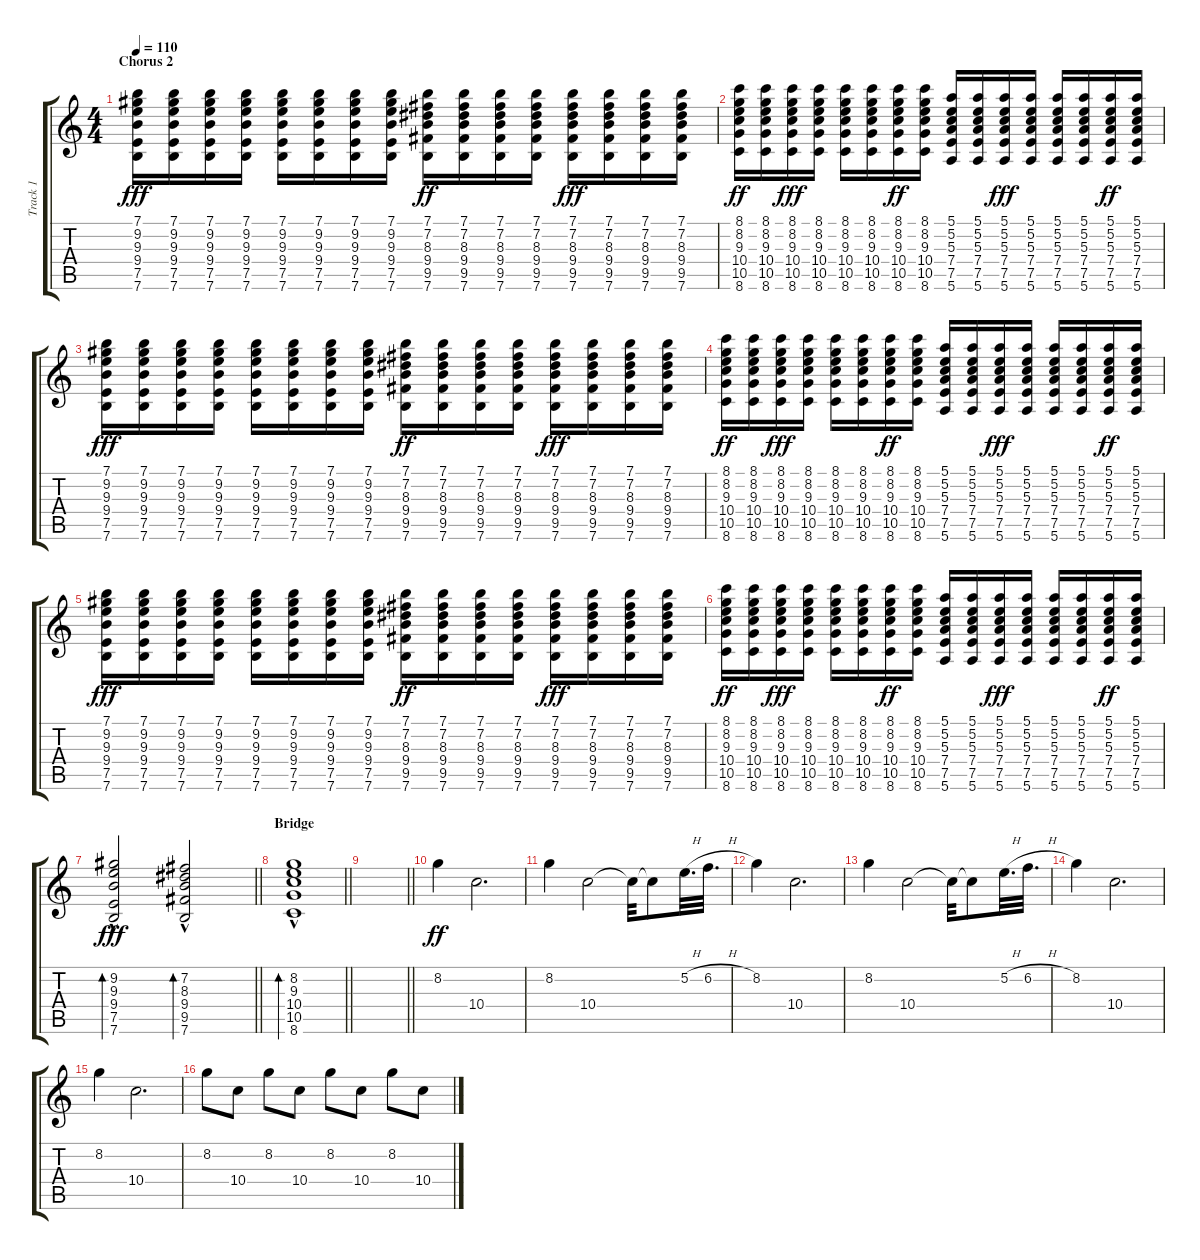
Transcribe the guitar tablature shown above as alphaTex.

\track ("Track 1" "Track 1") {instrument distortionguitar}
\staff {score tabs}
\tuning (E4 B3 G3 D3 A2 E2) {hide}
\ts (4 4)
\section ("" "Chorus 2")
\tempo 110
\clef g2
\ks c
(7.1 9.2 9.3 9.4 7.5 7.6).16{dy fff} (7.1 9.2 9.3 9.4 7.5 7.6).16 (7.1 9.2 9.3 9.4 7.5 7.6).16 (7.1 9.2 9.3 9.4 7.5 7.6).16 (7.1 9.2 9.3 9.4 7.5 7.6).16 (7.1 9.2 9.3 9.4 7.5 7.6).16 (7.1 9.2 9.3 9.4 7.5 7.6).16 (7.1 9.2 9.3 9.4 7.5 7.6).16 (7.1 7.2 8.3 9.4 9.5 7.6).16{dy ff} (7.1 7.2 8.3 9.4 9.5 7.6).16 (7.1 7.2 8.3 9.4 9.5 7.6).16 (7.1 7.2 8.3 9.4 9.5 7.6).16 (7.1 7.2 8.3 9.4 9.5 7.6).16{dy fff} (7.1 7.2 8.3 9.4 9.5 7.6).16 (7.1 7.2 8.3 9.4 9.5 7.6).16 (7.1 7.2 8.3 9.4 9.5 7.6).16 |
(8.1 8.2 9.3 10.4 10.5 8.6).16{dy ff} (8.1 8.2 9.3 10.4 10.5 8.6).16 (8.1 8.2 9.3 10.4 10.5 8.6).16{dy fff} (8.1 8.2 9.3 10.4 10.5 8.6).16 (8.1 8.2 9.3 10.4 10.5 8.6).16 (8.1 8.2 9.3 10.4 10.5 8.6).16 (8.1 8.2 9.3 10.4 10.5 8.6).16{dy ff} (8.1 8.2 9.3 10.4 10.5 8.6).16 (5.1 5.2 5.3 7.4 7.5 5.6).16 (5.1 5.2 5.3 7.4 7.5 5.6).16 (5.1 5.2 5.3 7.4 7.5 5.6).16{dy fff} (5.1 5.2 5.3 7.4 7.5 5.6).16 (5.1 5.2 5.3 7.4 7.5 5.6).16 (5.1 5.2 5.3 7.4 7.5 5.6).16 (5.1 5.2 5.3 7.4 7.5 5.6).16{dy ff} (5.1 5.2 5.3 7.4 7.5 5.6).16 |
(7.1 9.2 9.3 9.4 7.5 7.6).16{dy fff} (7.1 9.2 9.3 9.4 7.5 7.6).16 (7.1 9.2 9.3 9.4 7.5 7.6).16 (7.1 9.2 9.3 9.4 7.5 7.6).16 (7.1 9.2 9.3 9.4 7.5 7.6).16 (7.1 9.2 9.3 9.4 7.5 7.6).16 (7.1 9.2 9.3 9.4 7.5 7.6).16 (7.1 9.2 9.3 9.4 7.5 7.6).16 (7.1 7.2 8.3 9.4 9.5 7.6).16{dy ff} (7.1 7.2 8.3 9.4 9.5 7.6).16 (7.1 7.2 8.3 9.4 9.5 7.6).16 (7.1 7.2 8.3 9.4 9.5 7.6).16 (7.1 7.2 8.3 9.4 9.5 7.6).16{dy fff} (7.1 7.2 8.3 9.4 9.5 7.6).16 (7.1 7.2 8.3 9.4 9.5 7.6).16 (7.1 7.2 8.3 9.4 9.5 7.6).16 |
(8.1 8.2 9.3 10.4 10.5 8.6).16{dy ff} (8.1 8.2 9.3 10.4 10.5 8.6).16 (8.1 8.2 9.3 10.4 10.5 8.6).16{dy fff} (8.1 8.2 9.3 10.4 10.5 8.6).16 (8.1 8.2 9.3 10.4 10.5 8.6).16 (8.1 8.2 9.3 10.4 10.5 8.6).16 (8.1 8.2 9.3 10.4 10.5 8.6).16{dy ff} (8.1 8.2 9.3 10.4 10.5 8.6).16 (5.1 5.2 5.3 7.4 7.5 5.6).16 (5.1 5.2 5.3 7.4 7.5 5.6).16 (5.1 5.2 5.3 7.4 7.5 5.6).16{dy fff} (5.1 5.2 5.3 7.4 7.5 5.6).16 (5.1 5.2 5.3 7.4 7.5 5.6).16 (5.1 5.2 5.3 7.4 7.5 5.6).16 (5.1 5.2 5.3 7.4 7.5 5.6).16{dy ff} (5.1 5.2 5.3 7.4 7.5 5.6).16 |
(7.1 9.2 9.3 9.4 7.5 7.6).16{dy fff} (7.1 9.2 9.3 9.4 7.5 7.6).16 (7.1 9.2 9.3 9.4 7.5 7.6).16 (7.1 9.2 9.3 9.4 7.5 7.6).16 (7.1 9.2 9.3 9.4 7.5 7.6).16 (7.1 9.2 9.3 9.4 7.5 7.6).16 (7.1 9.2 9.3 9.4 7.5 7.6).16 (7.1 9.2 9.3 9.4 7.5 7.6).16 (7.1 7.2 8.3 9.4 9.5 7.6).16{dy ff} (7.1 7.2 8.3 9.4 9.5 7.6).16 (7.1 7.2 8.3 9.4 9.5 7.6).16 (7.1 7.2 8.3 9.4 9.5 7.6).16 (7.1 7.2 8.3 9.4 9.5 7.6).16{dy fff} (7.1 7.2 8.3 9.4 9.5 7.6).16 (7.1 7.2 8.3 9.4 9.5 7.6).16 (7.1 7.2 8.3 9.4 9.5 7.6).16 |
(8.1 8.2 9.3 10.4 10.5 8.6).16{dy ff} (8.1 8.2 9.3 10.4 10.5 8.6).16 (8.1 8.2 9.3 10.4 10.5 8.6).16{dy fff} (8.1 8.2 9.3 10.4 10.5 8.6).16 (8.1 8.2 9.3 10.4 10.5 8.6).16 (8.1 8.2 9.3 10.4 10.5 8.6).16 (8.1 8.2 9.3 10.4 10.5 8.6).16{dy ff} (8.1 8.2 9.3 10.4 10.5 8.6).16 (5.1 5.2 5.3 7.4 7.5 5.6).16 (5.1 5.2 5.3 7.4 7.5 5.6).16 (5.1 5.2 5.3 7.4 7.5 5.6).16{dy fff} (5.1 5.2 5.3 7.4 7.5 5.6).16 (5.1 5.2 5.3 7.4 7.5 5.6).16 (5.1 5.2 5.3 7.4 7.5 5.6).16 (5.1 5.2 5.3 7.4 7.5 5.6).16{dy ff} (5.1 5.2 5.3 7.4 7.5 5.6).16 |
\barLineRight lightlight
(9.2{hac} 9.3{hac} 9.4{hac} 7.5{hac} 7.6{hac}).2{bd 240 dy fff} (7.2{hac} 8.3{hac} 9.4{hac} 9.5{hac} 7.6{hac}).2{bd 240} |
\section ("" "Bridge")
\barLineRight lightlight
(8.2{hac} 9.3{hac} 10.4{hac} 10.5{hac} 8.6{hac}).1{bd 240} |
\barLineRight lightlight
|
8.2.4{dy ff} 10.4.2{d} |
8.2.4 10.4.2 10.4{t}.32 10.4{t}.8 5.2{h}.32{d} 6.2{h}.32{d} |
8.2.4 10.4.2{d} |
8.2.4 10.4.2 10.4{t}.32 10.4{t}.8 5.2{h}.32{d} 6.2{h}.32{d} |
8.2.4 10.4.2{d} |
8.2.4 10.4.2{d} |
8.2.8 10.4.8 8.2.8 10.4.8 8.2.8 10.4.8 8.2.8 10.4.8
